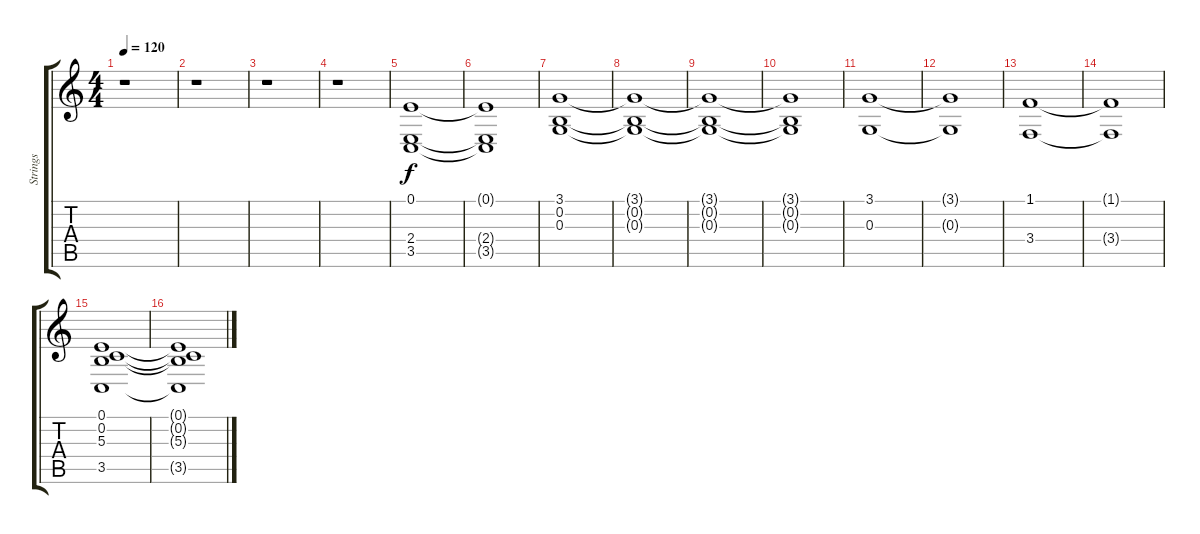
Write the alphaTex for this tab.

\track ("Strings" "Strings") {instrument stringensemble1}
\staff {score tabs}
\tuning (E4 B3 G3 D3 A2 E2) {hide}
\ts (4 4)
\tempo 120
\clef g2
\ks c
r.1{dy f instrument stringensemble1} |
r.1 |
r.1 |
r.1 |
(0.1 2.4 3.5).1 |
(0.1{t} 2.4{t} 3.5{t}).1 |
(3.1 0.2 0.3).1 |
(3.1{t} 0.2{t} 0.3{t}).1 |
(3.1{t} 0.2{t} 0.3{t}).1 |
(3.1{t} 0.2{t} 0.3{t}).1 |
(3.1 0.3).1 |
(3.1{t} 0.3{t}).1 |
(1.1 3.4).1 |
(1.1{t} 3.4{t}).1 |
(0.1 0.2 5.3 3.5).1 |
(0.1{t} 0.2{t} 5.3{t} 3.5{t}).1
